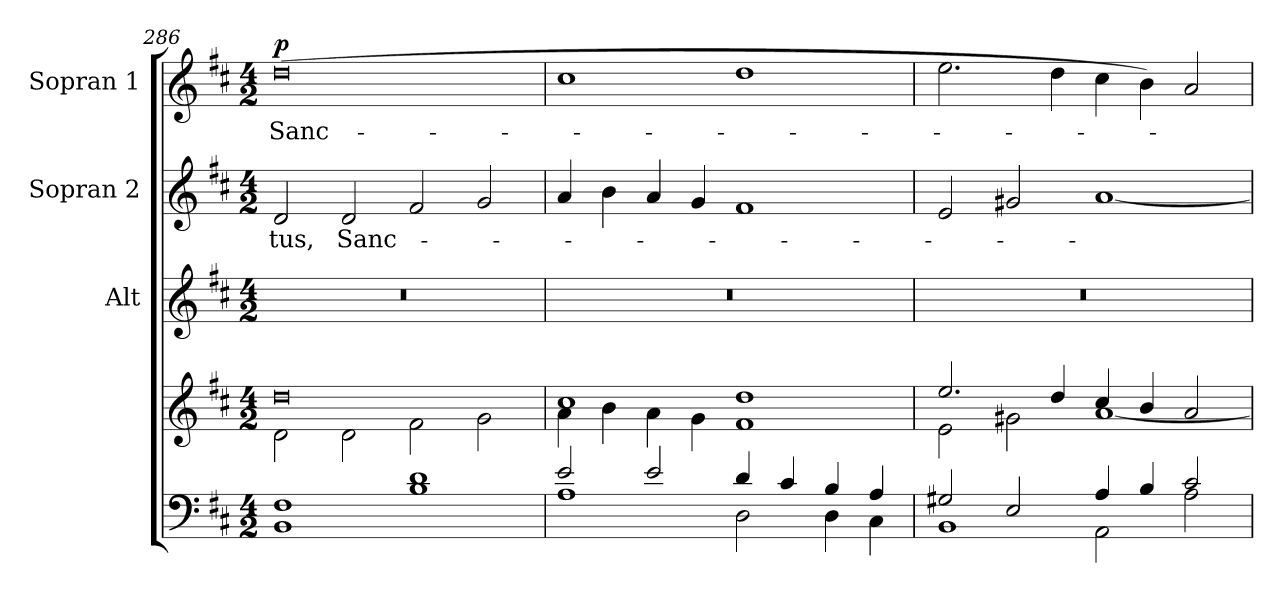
**kern	**kern	**kern	**kern	**text	**kern	**text	**dynam
*part4	*part4	*part3	*part2	*part2	*part1	*part1	*part1
*staff5	*staff4	*staff3	*staff2	*staff2	*staff1	*staff1	*staff1
*	*	*I"Alt	*I"Sopran 2	*	*I"Sopran 1	*	*
*	*	*I'A.	*I'S. 2	*	*I'S. 1	*	*
*clefF4	*clefG2	*clefG2	*clefG2	*	*clefG2	*	*
*k[f#c#]	*k[f#c#]	*k[f#c#]	*k[f#c#]	*	*k[f#c#]	*	*
*D:	*D:	*D:	*D:	*	*D:	*	*
*M4/2	*M4/2	*M4/2	*M4/2	*	*M4/2	*	*
=286	=286	=286	=286	=286	=286	=286	=286
*^	*^	*	*	*	*	*	*
!	!	!	!	!	!	!LO:LY:b	!	!LO:LY:b	!LO:DY:a
1F#	1BB	0dd	2d\	0r	2d/	-tus,	(>0dd	Sanc-	p
!	!	!	!	!	!	!LO:LY:b	!	!	!
.	.	.	2d\	.	2d/	Sanc-	.	.	.
1d	1B	.	2f#\	.	2f#/	.	.	.	.
.	.	.	2g\	.	2g/	.	.	.	.
=287	=287	=287	=287	=287	=287	=287	=287	=287	=287
2e/	1A	1cc#	4a\	0r	4a/	.	1cc#	.	.
.	.	.	4b\	.	4b\	.	.	.	.
2e/	.	.	4a\	.	4a/	.	.	.	.
.	.	.	4g\	.	4g/	.	.	.	.
4d/	2D\	1dd	1f#	.	1f#	.	1dd	.	.
4c#/	.	.	.	.	.	.	.	.	.
4B/	4D\	.	.	.	.	.	.	.	.
4A/	4C#\	.	.	.	.	.	.	.	.
!!LO:LB:g=z
=288	=288	=288	=288	=288	=288	=288	=288	=288	=288
2G#X/	1BB	2.ee/	2e\	0r	2e/	.	2.ee\	.	.
2E/	.	.	2g#X\	.	2g#X/	.	.	.	.
.	.	4dd/	.	.	.	.	4dd\	.	.
4A/	2AA\	4cc#/	[<1a	.	[1a	.	4cc#\	.	.
4B/	.	4b/	.	.	.	.	4b\)	.	.
2c#/	2A\	2a/	.	.	.	.	2a/	.	.
*v	*v	*	*	*	*	*	*	*	*
*	*v	*v	*	*	*	*	*	*
=	=	=	=	=	=	=	=
*-	*-	*-	*-	*-	*-	*-	*-
